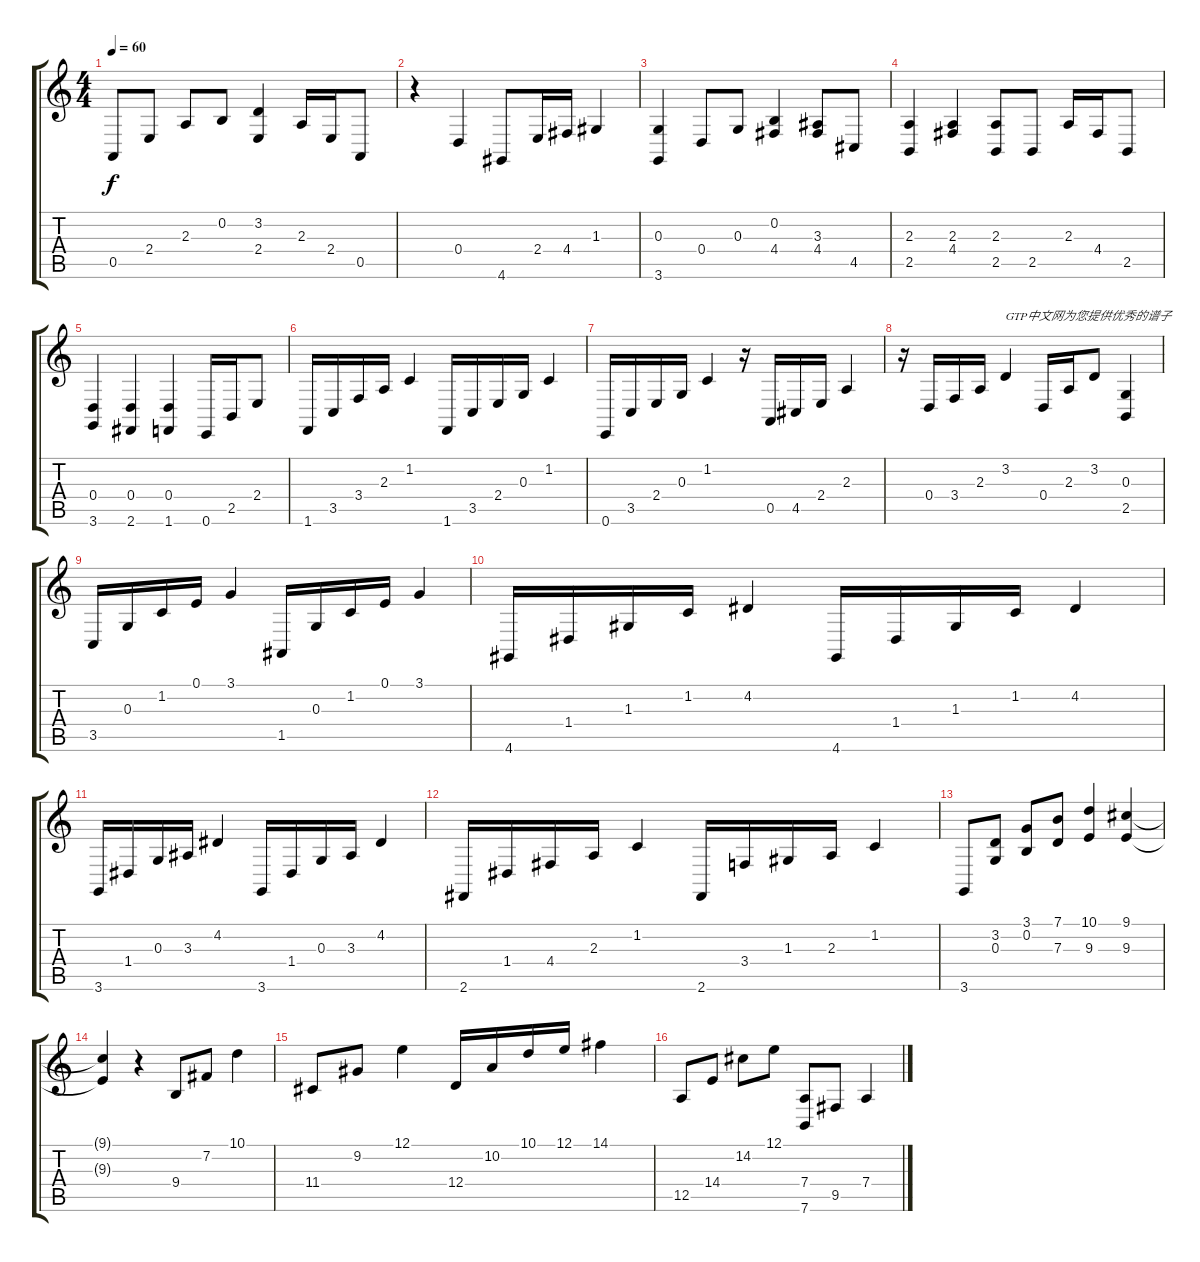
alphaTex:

\track "" {instrument brightacousticpiano}
\staff {score tabs}
\tuning (E4 B3 G3 D3 A2 E2) {hide}
\ts (4 4)
\tempo 60
\clef g2
\ks c
0.5.8{dy f} 2.4.8 2.3.8 0.2.8 (3.2 2.4).4 2.3.16 2.4.16 0.5.8 |
r.4 0.4.4 4.6.8 2.4.16 4.4.16 1.3.4 |
(0.3 3.6).4 0.4.8 0.3.8 (0.2 4.4).4 (3.3 4.4).8 4.5.8 |
(2.3 2.5).4 (2.3 4.4).4 (2.3 2.5).8 2.5.8 2.3.16 4.4.16 2.5.8 |
(0.4 3.6).4 (0.4 2.6).4 (0.4 1.6).4 0.6.16 2.5.16 2.4.8 |
1.6.16 3.5.16 3.4.16 2.3.16 1.2.4 1.6.16 3.5.16 2.4.16 0.3.16 1.2.4 |
0.6.16 3.5.16 2.4.16 0.3.16 1.2.4 r.16 0.5.16 4.5.16 2.4.16 2.3.4 |
r.16 0.4.16 3.4.16 2.3.16 3.2.4{txt "GTP中文网为您提供优秀的谱子"} 0.4.16 2.3.16 3.2.8 (0.3 2.5).4 |
3.5.16 0.3.16 1.2.16 0.1.16 3.1.4 1.5.16 0.3.16 1.2.16 0.1.16 3.1.4 |
4.6.16 1.4.16 1.3.16 1.2.16 4.2.4 4.6.16 1.4.16 1.3.16 1.2.16 4.2.4 |
3.6.16 1.4.16 0.3.16 3.3.16 4.2.4 3.6.16 1.4.16 0.3.16 3.3.16 4.2.4 |
2.6.16 1.4.16 4.4.16 2.3.16 1.2.4 2.6.16 3.4.16 1.3.16 2.3.16 1.2.4 |
3.6.8 (3.2 0.3).8 (3.1 0.2).8 (7.1 7.3).8 (10.1 9.3).4 (9.1 9.3).4 |
(9.1{t} 9.3{t}).4 r.4 9.4.8 7.2.8 10.1.4 |
11.4.8 9.2.8 12.1.4 12.4.16 10.2.16 10.1.16 12.1.16 14.1.4 |
12.5.8 14.4.8 14.2.8 12.1.8 (7.4 7.6).8 9.5.8 7.4.4
